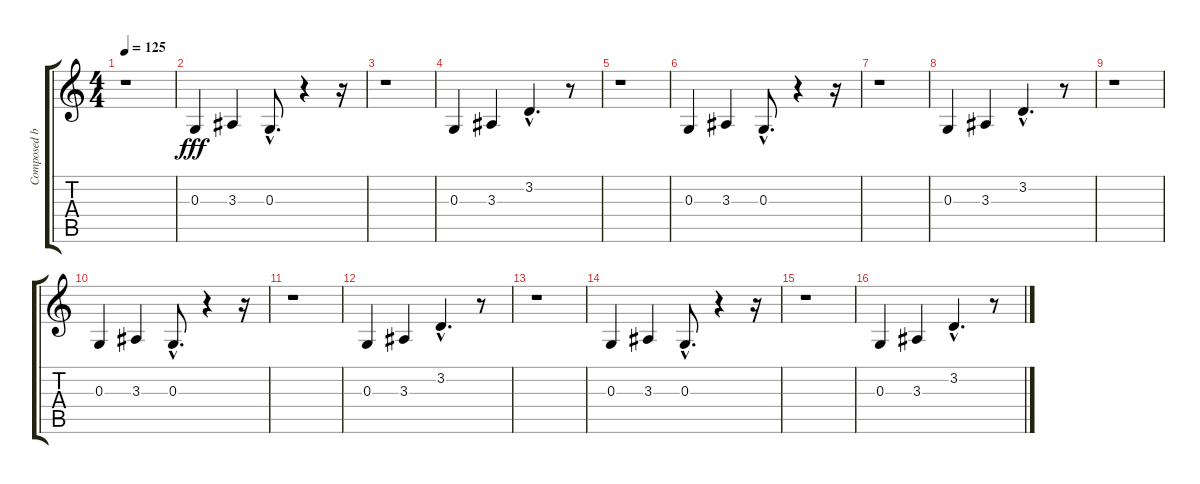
\track ("Composed by" "Composed b") {instrument choiraahs}
\staff {score tabs}
\tuning (E4 B3 G3 D3 A2 E2) {hide}
\ts (4 4)
\tempo 125
\clef g2
\ks c
r.1{dy fff} |
0.3.4 3.3.4 0.3{hac}.8{d} r.4 r.16 |
r.1 |
0.3.4 3.3.4 3.2{hac}.4{d} r.8 |
r.1 |
0.3.4 3.3.4 0.3{hac}.8{d} r.4 r.16 |
r.1 |
0.3.4 3.3.4 3.2{hac}.4{d} r.8 |
r.1 |
0.3.4 3.3.4 0.3{hac}.8{d} r.4 r.16 |
r.1 |
0.3.4 3.3.4 3.2{hac}.4{d} r.8 |
r.1 |
0.3.4 3.3.4 0.3{hac}.8{d} r.4 r.16 |
r.1 |
0.3.4 3.3.4 3.2{hac}.4{d} r.8
